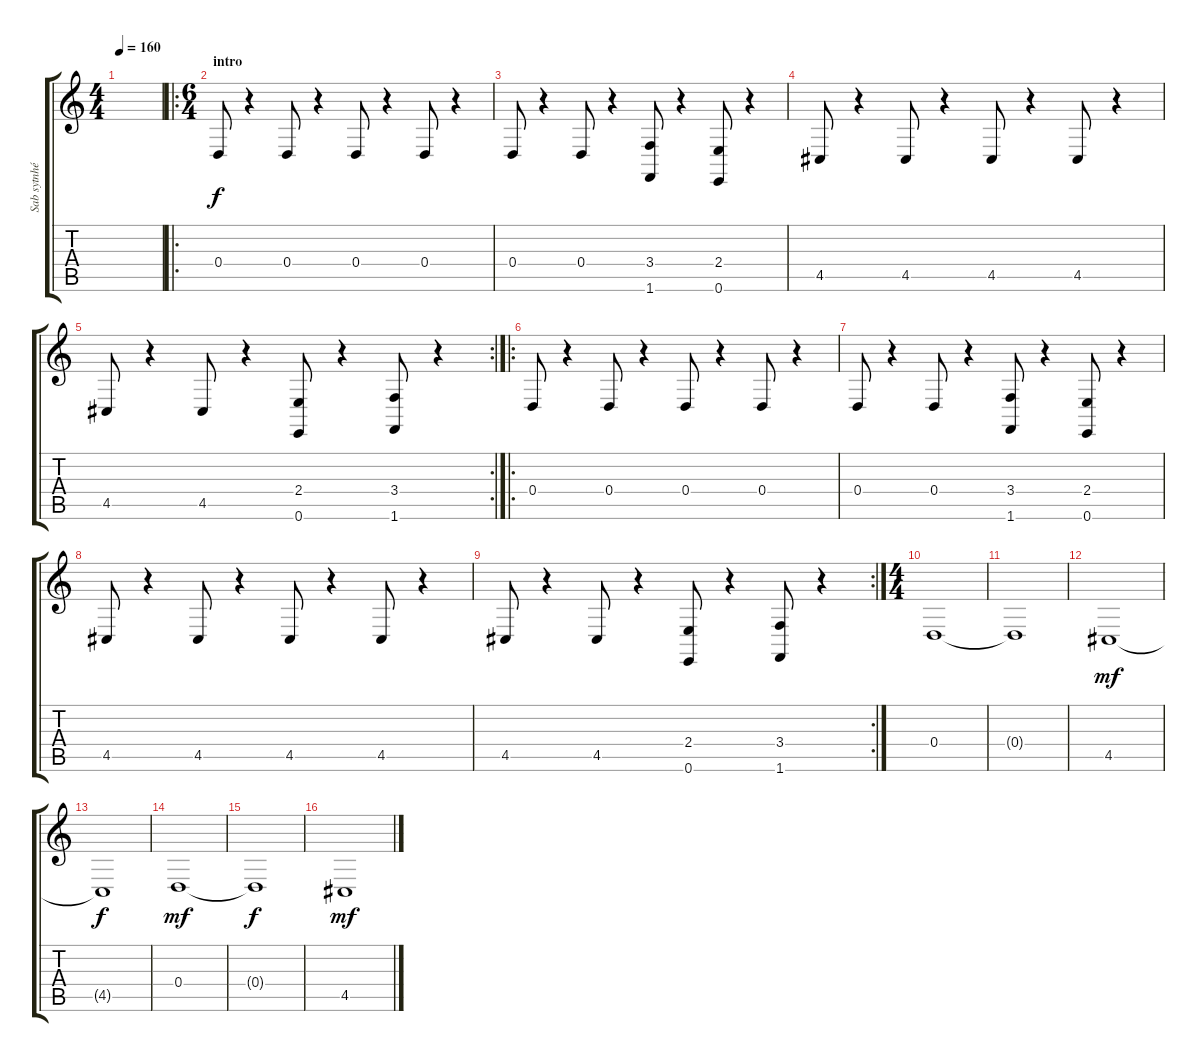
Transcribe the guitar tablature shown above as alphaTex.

\track ("Sab sytnhé_MG" "Sab sytnhé") {instrument stringensemble1}
\staff {score tabs}
\tuning (E4 B3 G3 D3 A2 E2) {hide}
\ts (4 4)
\tempo 160
\clef g2
\ks c
|
\ro
\ts (6 4)
\section ("" "intro")
0.4.8 r.4 0.4.8 r.4 0.4.8 r.4 0.4.8 r.4 |
0.4.8 r.4 0.4.8 r.4 (3.4 1.6).8 r.4 (2.4 0.6).8 r.4 |
4.5.8 r.4 4.5.8 r.4 4.5.8 r.4 4.5.8 r.4 |
\rc 2
4.5.8 r.4 4.5.8 r.4 (2.4 0.6).8 r.4 (3.4 1.6).8 r.4 |
\ro
0.4.8 r.4 0.4.8 r.4 0.4.8 r.4 0.4.8 r.4 |
0.4.8 r.4 0.4.8 r.4 (3.4 1.6).8 r.4 (2.4 0.6).8 r.4 |
4.5.8 r.4 4.5.8 r.4 4.5.8 r.4 4.5.8 r.4 |
\rc 2
4.5.8 r.4 4.5.8 r.4 (2.4 0.6).8 r.4 (3.4 1.6).8 r.4 |
\ts (4 4)
0.4.1 |
0.4{t}.1{dy f} |
4.5.1{dy mf} |
4.5{t}.1{dy f} |
0.4.1{dy mf} |
0.4{t}.1{dy f} |
4.5.1{dy mf}
